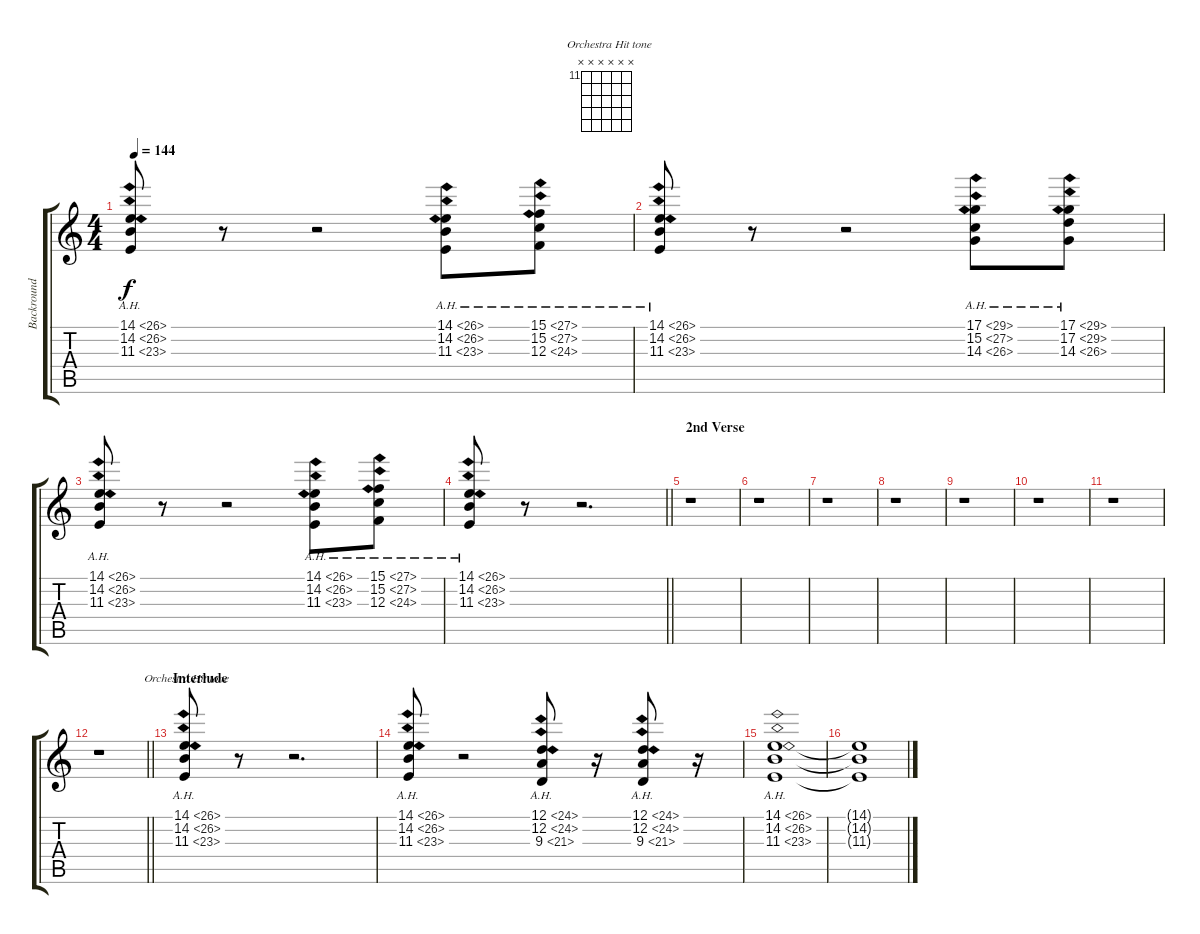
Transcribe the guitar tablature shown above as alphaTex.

\track ("Backround Keyboard" "Backround ") {instrument stringensemble1}
\staff {score tabs}
\tuning (D4 A3 F3 C3 G2 D2) {hide}
\chord ("  Orchestra Hit tone" x x x x x x) {firstfret 11}
\ts (4 4)
\tempo 144
\clef g2
\ks c
(14.1{ah 12} 14.2{ah 12} 11.3{ah 12}).8{dy f} r.8 r.2 (14.1{ah 12} 14.2{ah 12} 11.3{ah 12}).8 (15.1{ah 12} 15.2{ah 12} 12.3{ah 12}).8 |
(14.1{ah 12} 14.2{ah 12} 11.3{ah 12}).8 r.8 r.2 (17.1{ah 12} 15.2{ah 12} 14.3{ah 12}).8 (17.1{ah 12} 17.2{ah 12} 14.3{ah 12}).8 |
(14.1{ah 12} 14.2{ah 12} 11.3{ah 12}).8 r.8 r.2 (14.1{ah 12} 14.2{ah 12} 11.3{ah 12}).8 (15.1{ah 12} 15.2{ah 12} 12.3{ah 12}).8 |
\barLineRight lightlight
(14.1{ah 12} 14.2{ah 12} 11.3{ah 12}).8 r.8 r.2{d} |
\section ("" "2nd Verse")
r.1 |
r.1 |
r.1 |
r.1 |
r.1 |
r.1 |
r.1 |
\barLineRight lightlight
r.1 |
\section ("" "Interlude")
(14.1{ah 12} 14.2{ah 12} 11.3{ah 12}).8{ch "  Orchestra Hit tone" volume 10 instrument orchestrahit} r.8 r.2{d} |
(14.1{ah 12} 14.2{ah 12} 11.3{ah 12}).8 r.2 (12.1{ah 12} 12.2{ah 12} 9.3{ah 12}).8 r.16 (12.1{ah 12} 12.2{ah 12} 9.3{ah 12}).8 r.16 |
(14.1{ah 12} 14.2{ah 12} 11.3{ah 12}).1 |
(14.1{t} 14.2{t} 11.3{t}).1
